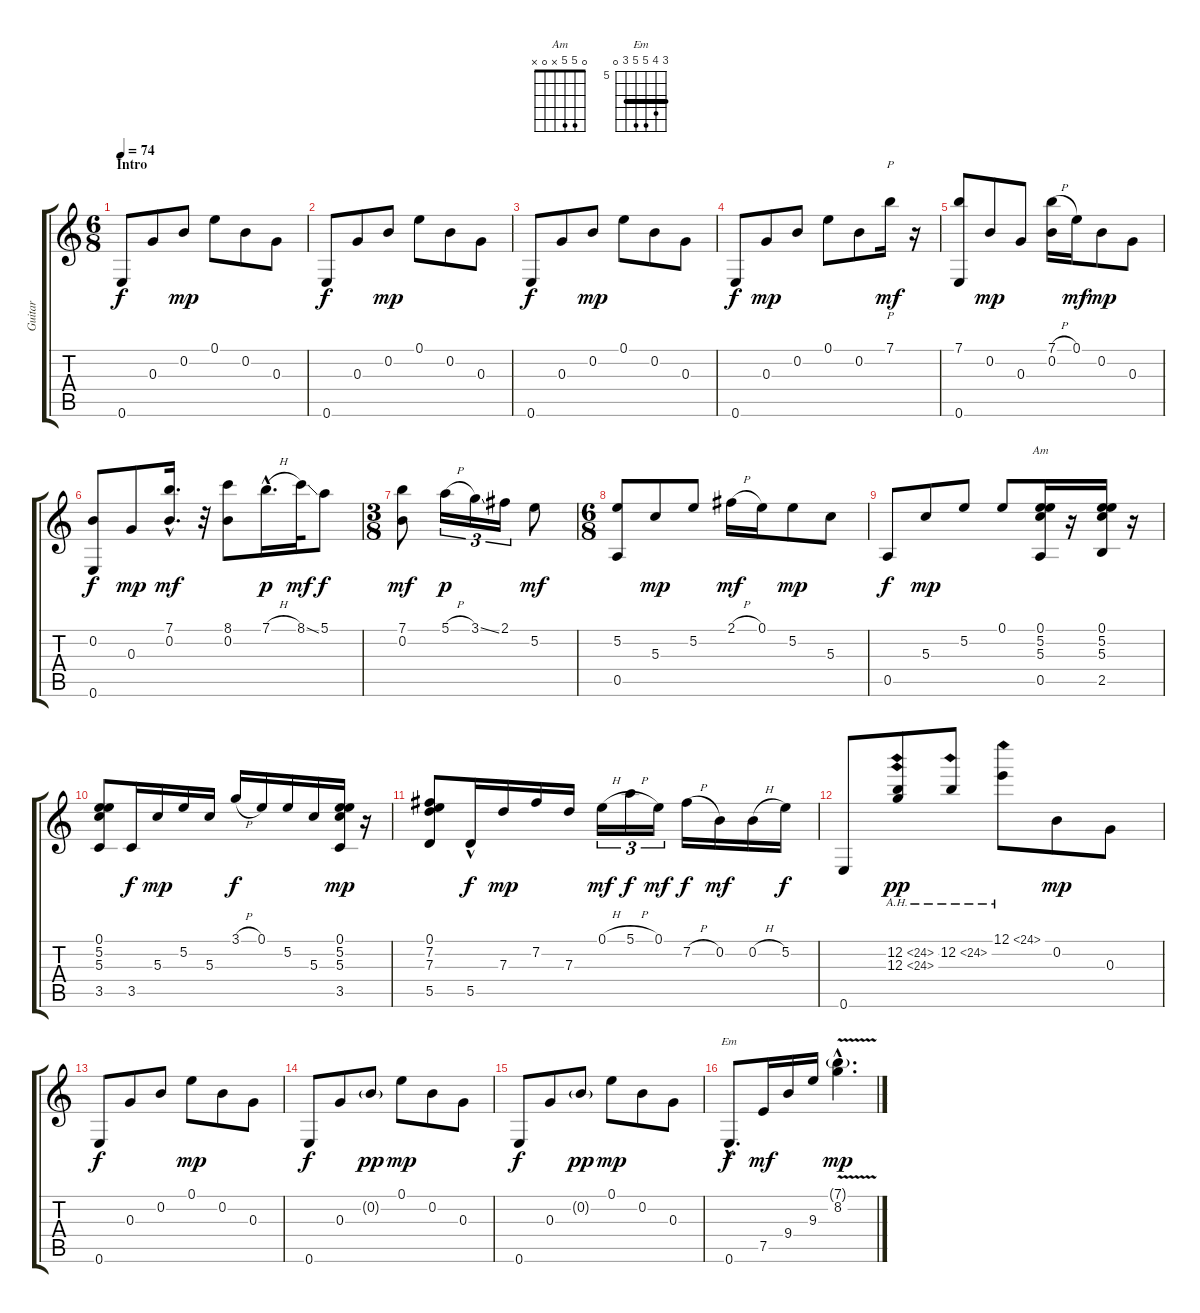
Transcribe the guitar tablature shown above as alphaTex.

\track ("Guitar" "Guitar") {instrument acousticguitarsteel}
\staff {score tabs}
\tuning (E4 B3 G3 D3 A2 E2) {hide}
\chord ("Am" 0 5 5 x 0 x)
\chord ("Em" 7 8 9 9 7 0) {firstfret 5 barre 7}
\ts (6 8)
\section ("" "Intro")
\tempo 74
\clef g2
\ks c
0.6.8{dy f instrument acousticguitarsteel} 0.3.8 0.2.8{dy mp} 0.1.8 0.2.8 0.3.8 |
0.6.8{dy f} 0.3.8 0.2.8{dy mp} 0.1.8 0.2.8 0.3.8 |
0.6.8{dy f} 0.3.8 0.2.8{dy mp} 0.1.8 0.2.8 0.3.8 |
0.6.8{dy f} 0.3.8{dy mp} 0.2.8 0.1.8 0.2.8 7.1.16{p dy mf} r.16 |
(7.1 0.6).8 0.2.8{dy mp} 0.3.8 (7.1{h} 0.2).16 0.1.16{dy mf} 0.2.8{dy mp} 0.3.8 |
(0.2 0.6).8{dy f} 0.3.8{dy mp} (7.1{hac} 0.2{hac}).16{d dy mf} r.32 (8.1 0.2).8 7.1{h hac}.16{d dy p} 8.1{ss}.32{dy mf} 5.1.8{dy f} |
\ts (3 8)
(7.1 0.2).8{dy mf} 5.1{h}.16{tu (3 2) dy p} 3.1{ss}.16{tu (3 2)} 2.1.16{tu (3 2)} 5.2.8{dy mf} |
\ts (6 8)
(5.2 0.5).8 5.3.8{dy mp} 5.2.8 2.1{h}.16{dy mf} 0.1.16 5.2.8{dy mp} 5.3.8 |
0.5.8{dy f} 5.3.8{dy mp} 5.2.8 0.1.8 (0.1 5.2 5.3 0.5).16{ch "Am"} r.16 (0.1 5.2 5.3 2.5).16 r.16 |
(0.1 5.2 5.3 3.5).8 3.5.16{dy f} 5.3.16{dy mp} 5.2.16 5.3.16 3.1{h}.16{dy f} 0.1.16 5.2.16 5.3.16 (0.1 5.2 5.3 3.5).16{dy mp} r.16 |
(0.1 7.2 7.3 5.5).8 5.5{hac}.16{dy f} 7.3.16{dy mp} 7.2.16 7.3.16 0.1{h}.16{tu (3 2) dy mf} 5.1{h}.16{tu (3 2) dy f} 0.1.16{tu (3 2) dy mf} 7.2{h}.16{dy f} 0.2.16{dy mf} 0.2{h}.16 5.2.16{dy f} |
0.6.8 (12.2{ah 12} 12.3{ah 12}).8{dy pp} 12.2{ah 12}.8 12.1{ah 12}.8 0.2.8{dy mp} 0.3.8 |
0.6.8{dy f} 0.3.8 0.2.8 0.1.8{dy mp} 0.2.8 0.3.8 |
0.6.8{dy f} 0.3.8 0.2{g}.8{dy pp} 0.1.8{dy mp} 0.2.8 0.3.8 |
0.6.8{dy f} 0.3.8 0.2{g}.8{dy pp} 0.1.8{dy mp} 0.2.8 0.3.8 |
0.6{hac}.8{d ch "Em" dy f} 7.5.16{dy mf} 9.4.16 9.3.16 (7.1{v g hac} 8.2{v hac}).4{d dy mp}
